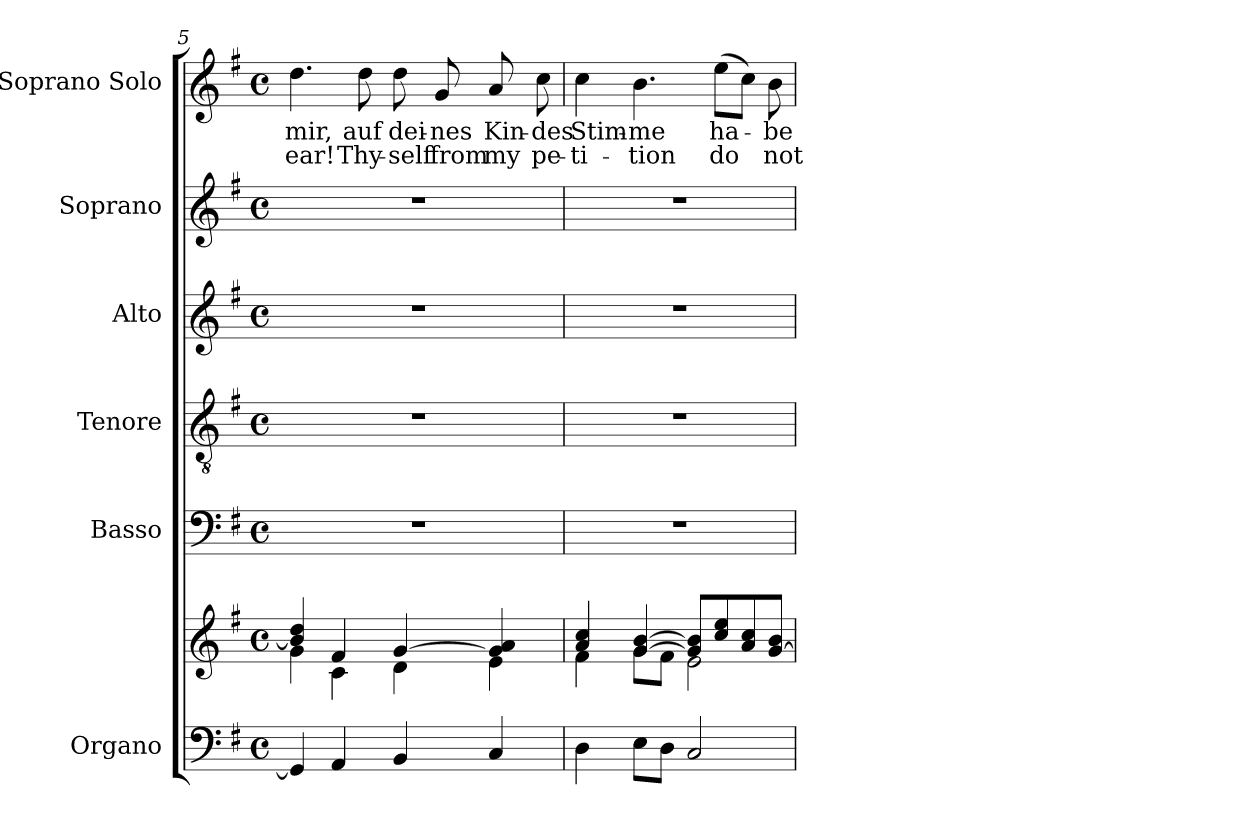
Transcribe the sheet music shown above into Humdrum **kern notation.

**kern	**kern	**kern	**kern	**kern	**kern	**kern	**text	**text
*part6	*part6	*part5	*part4	*part3	*part2	*part1	*part1	*part1
*staff7	*staff6	*staff5	*staff4	*staff3	*staff2	*staff1	*staff1	*staff1
*I"Organo	*	*I"Basso	*I"Tenore	*I"Alto	*I"Soprano	*I"Soprano Solo	*	*
!!LO:LB:g=z
*clefF4	*clefG2	*clefF4	*clefGv2	*clefG2	*clefG2	*clefG2	*	*
*k[f#]	*k[f#]	*k[f#]	*k[f#]	*k[f#]	*k[f#]	*k[f#]	*	*
*M4/4	*M4/4	*M4/4	*M4/4	*M4/4	*M4/4	*M4/4	*	*
*met(c)	*met(c)	*met(c)	*met(c)	*met(c)	*met(c)	*met(c)	*	*
=5	=5	=5	=5	=5	=5	=5	=5	=5
*	*^	*	*	*	*	*	*	*
4GG/]	4b/] 4dd/	4g\	1r	1r	1r	1r	4.dd\	mir,	ear!
4AA/	4f#/	4c\	.	.	.	.	.	.	.
.	.	.	.	.	.	.	8dd\	auf	Thy-
4BB/	[4g/	4d\	.	.	.	.	8dd\	dei-	self
.	.	.	.	.	.	.	8g/	-nes	from
4C/	4g/] 4a/	4e\	.	.	.	.	8a/	Kin-	my
.	.	.	.	.	.	.	8cc\	-des	pe-
=6	=6	=6	=6	=6	=6	=6	=6	=6	=6
4D\	4a/ 4cc/	4f#\	1r	1r	1r	1r	4cc\	Stim-	ti-
8E\L	[4g/ [4b/	8g\L	.	.	.	.	4.b\	-me	tion
8D\J	.	8f#\J	.	.	.	.	.	.	.
2C/	8g/] 8b/]L	2e\	.	.	.	.	.	.	.
.	8cc/ 8ee/	.	.	.	.	.	(8ee\L	ha-	do
.	8a/ 8cc/	.	.	.	.	.	8cc\J)	.	.
.	[8g/ 8b/J	.	.	.	.	.	8b\	-be	not
*	*v	*v	*	*	*	*	*	*	*
=	=	=	=	=	=	=	=	=
*-	*-	*-	*-	*-	*-	*-	*-	*-
